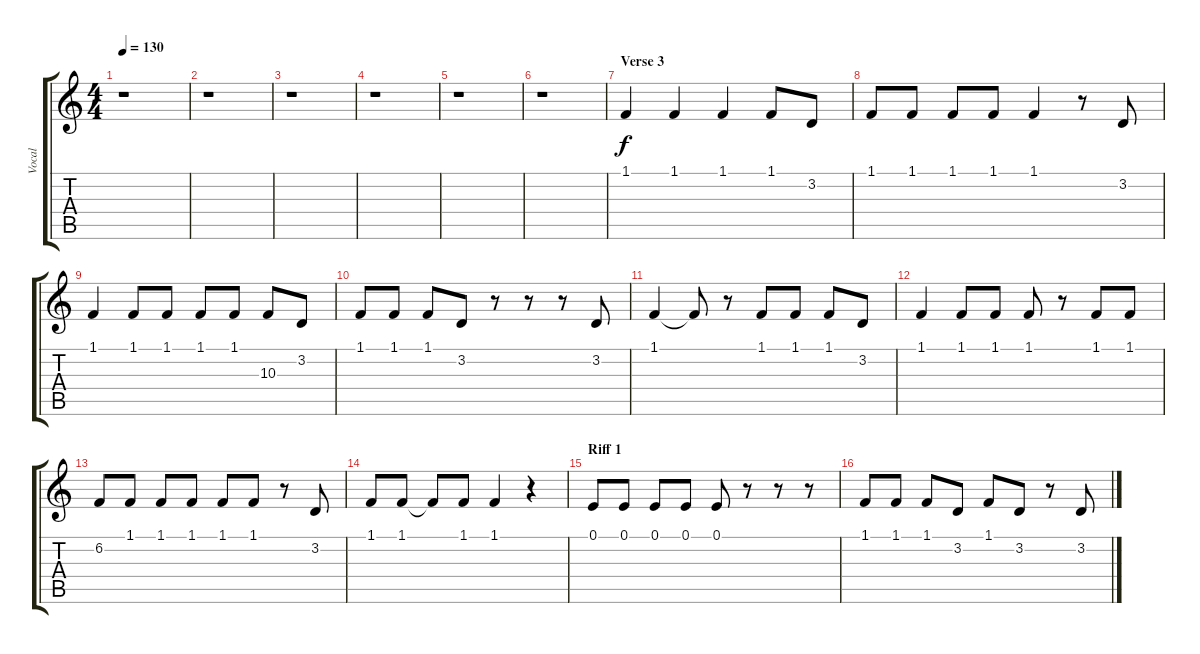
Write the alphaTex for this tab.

\track ("Vocal" "Vocal") {instrument synthbrass1}
\staff {score tabs}
\tuning (E4 B3 G3 D3 A2 E2) {hide}
\ts (4 4)
\tempo 130
\clef g2
\ks c
r.1{dy f} |
r.1 |
r.1 |
r.1 |
r.1 |
r.1 |
\section ("" "Verse 3")
1.1.4 1.1.4 1.1.4 1.1.8 3.2.8 |
1.1.8 1.1.8 1.1.8 1.1.8 1.1.4 r.8 3.2.8 |
1.1.4 1.1.8 1.1.8 1.1.8 1.1.8 10.3.8 3.2.8 |
1.1.8 1.1.8 1.1.8 3.2.8 r.8 r.8 r.8 3.2.8 |
1.1.4 1.1{t}.8 r.8 1.1.8 1.1.8 1.1.8 3.2.8 |
1.1.4 1.1.8 1.1.8 1.1.8 r.8 1.1.8 1.1.8 |
6.2.8 1.1.8 1.1.8 1.1.8 1.1.8 1.1.8 r.8 3.2.8 |
1.1.8 1.1.8 1.1{t}.8 1.1.8 1.1.4 r.4 |
\section ("" "Riff 1")
0.1.8 0.1.8 0.1.8 0.1.8 0.1.8 r.8 r.8 r.8 |
1.1.8 1.1.8 1.1.8 3.2.8 1.1.8 3.2.8 r.8 3.2.8
